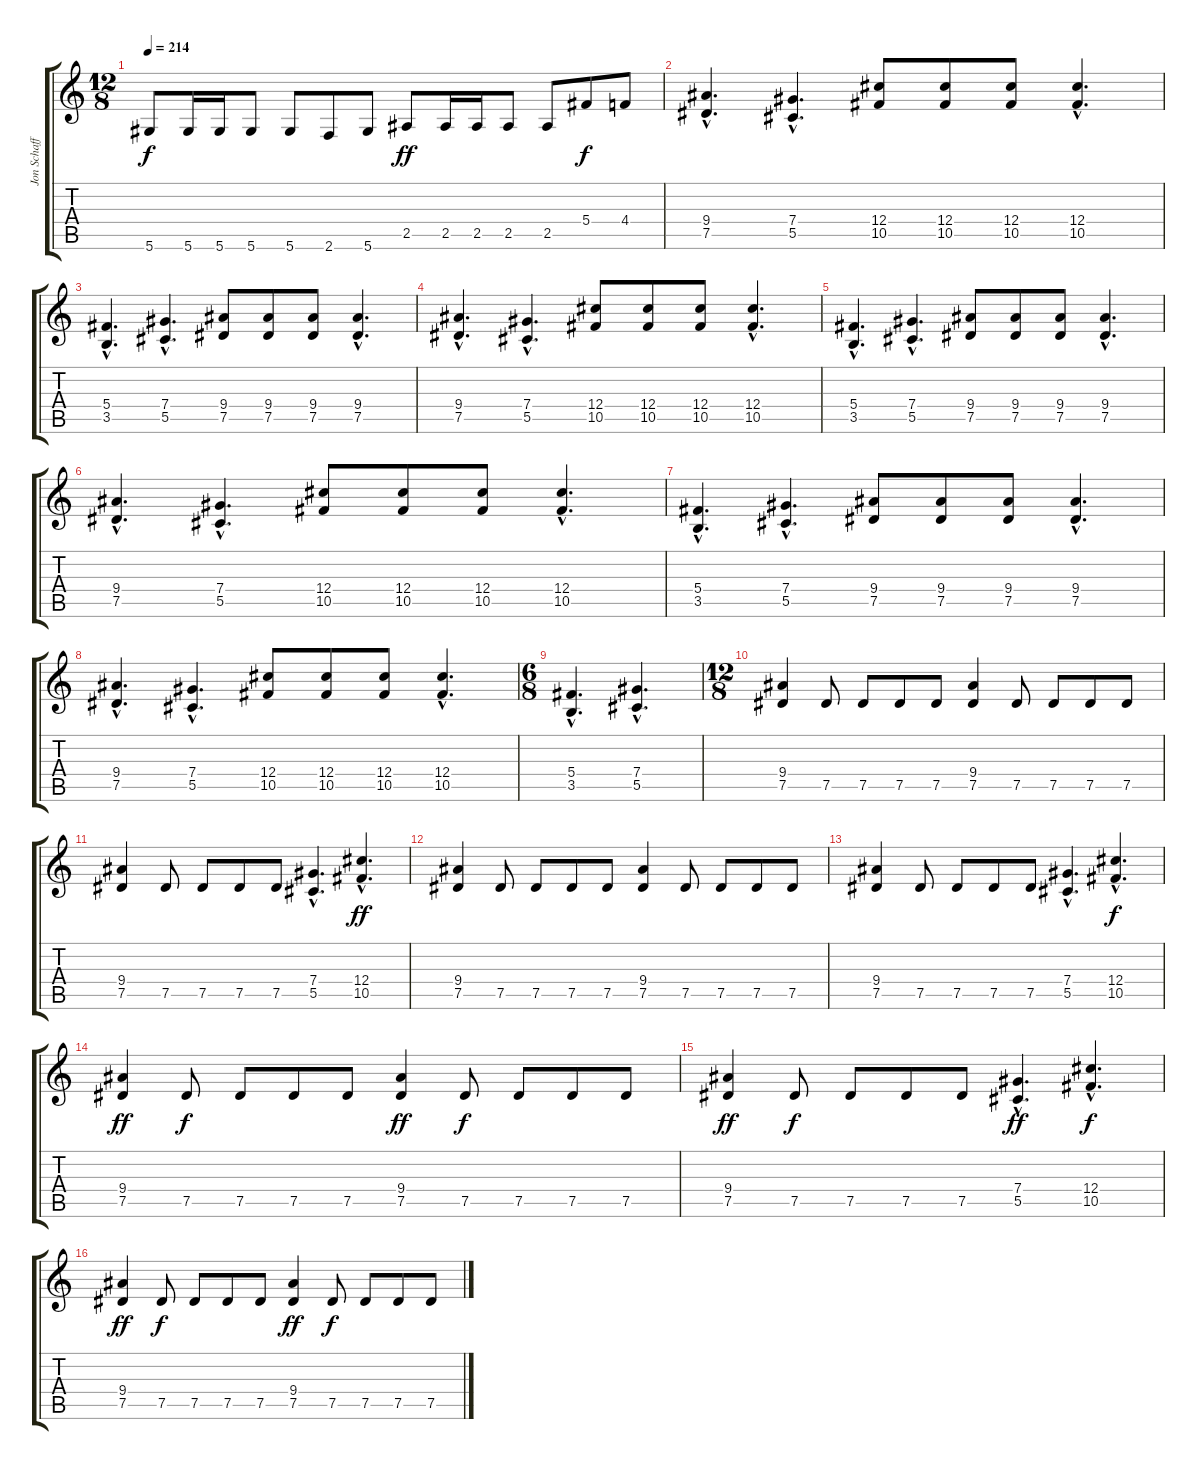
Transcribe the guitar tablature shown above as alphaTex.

\track ("Jon Schaffer" "Jon Schaff") {instrument distortionguitar}
\staff {score tabs}
\tuning (Eb4 Bb3 Gb3 Db3 Ab2 Eb2) {hide}
\ts (12 8)
\tempo 214
\clef g2
\ks c
5.6.8{dy f} 5.6.16 5.6.16 5.6.8 5.6.8 2.6.8 5.6.8 2.5.8{dy ff} 2.5.16 2.5.16 2.5.8 2.5.8 5.4.8{dy f} 4.4.8 |
(9.4{hac} 7.5{hac}).4{d} (7.4{hac} 5.5{hac}).4{d} (12.4 10.5).8 (12.4 10.5).8 (12.4 10.5).8 (12.4{hac} 10.5{hac}).4{d} |
(5.4{hac} 3.5{hac}).4{d} (7.4{hac} 5.5{hac}).4{d} (9.4 7.5).8 (9.4 7.5).8 (9.4 7.5).8 (9.4{hac} 7.5{hac}).4{d} |
(9.4{hac} 7.5{hac}).4{d} (7.4{hac} 5.5{hac}).4{d} (12.4 10.5).8 (12.4 10.5).8 (12.4 10.5).8 (12.4{hac} 10.5{hac}).4{d} |
(5.4{hac} 3.5{hac}).4{d} (7.4{hac} 5.5{hac}).4{d} (9.4 7.5).8 (9.4 7.5).8 (9.4 7.5).8 (9.4{hac} 7.5{hac}).4{d} |
(9.4{hac} 7.5{hac}).4{d} (7.4{hac} 5.5{hac}).4{d} (12.4 10.5).8 (12.4 10.5).8 (12.4 10.5).8 (12.4{hac} 10.5{hac}).4{d} |
(5.4{hac} 3.5{hac}).4{d} (7.4{hac} 5.5{hac}).4{d} (9.4 7.5).8 (9.4 7.5).8 (9.4 7.5).8 (9.4{hac} 7.5{hac}).4{d} |
(9.4{hac} 7.5{hac}).4{d} (7.4{hac} 5.5{hac}).4{d} (12.4 10.5).8 (12.4 10.5).8 (12.4 10.5).8 (12.4{hac} 10.5{hac}).4{d} |
\ts (6 8)
(5.4{hac} 3.5{hac}).4{d} (7.4{hac} 5.5{hac}).4{d} |
\ts (12 8)
(9.4 7.5).4{instrument overdrivenguitar} 7.5.8 7.5.8 7.5.8 7.5.8 (9.4 7.5).4 7.5.8 7.5.8 7.5.8 7.5.8 |
(9.4 7.5).4 7.5.8 7.5.8 7.5.8 7.5.8 (7.4{hac} 5.5{hac}).4{d} (12.4{hac} 10.5).4{d dy ff} |
(9.4 7.5).4 7.5.8 7.5.8 7.5.8 7.5.8 (9.4 7.5).4 7.5.8 7.5.8 7.5.8 7.5.8 |
(9.4 7.5).4 7.5.8 7.5.8 7.5.8 7.5.8 (7.4 5.5{hac}).4{d} (12.4{hac} 10.5{hac}).4{d dy f} |
(9.4 7.5).4{dy ff} 7.5.8{dy f} 7.5.8 7.5.8 7.5.8 (9.4 7.5).4{dy ff} 7.5.8{dy f} 7.5.8 7.5.8 7.5.8 |
(9.4 7.5).4{dy ff} 7.5.8{dy f} 7.5.8 7.5.8 7.5.8 (7.4 5.5{hac}).4{d dy ff} (12.4{hac} 10.5{hac}).4{d dy f} |
(9.4 7.5).4{dy ff} 7.5.8{dy f} 7.5.8 7.5.8 7.5.8 (9.4 7.5).4{dy ff} 7.5.8{dy f} 7.5.8 7.5.8 7.5.8
